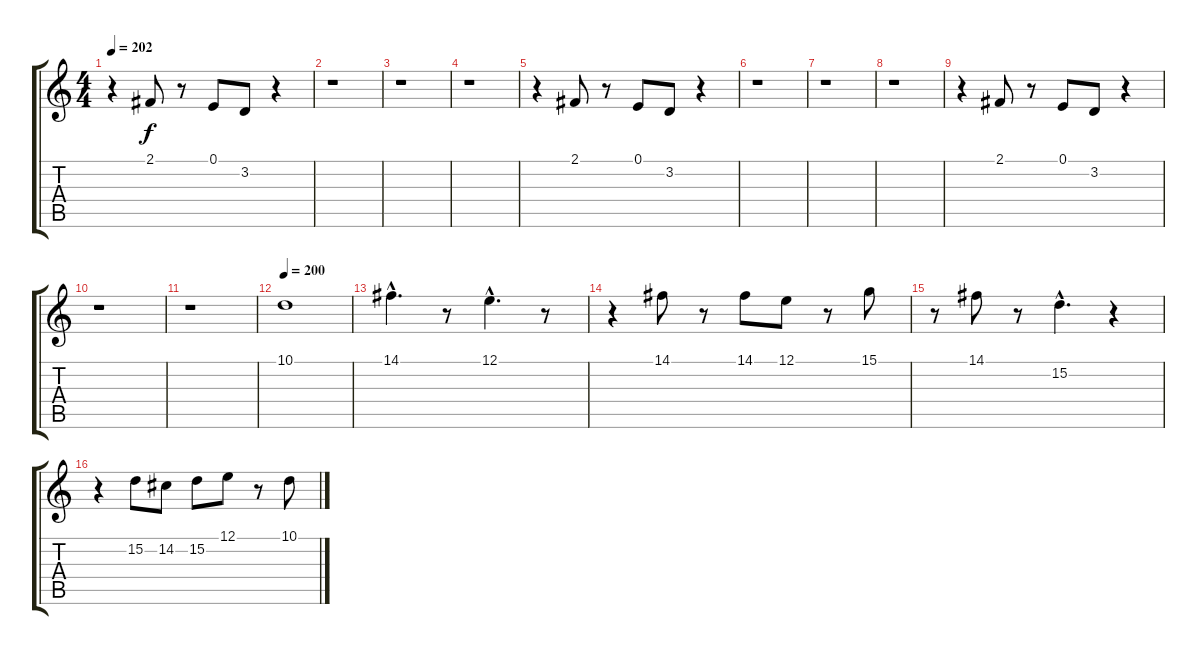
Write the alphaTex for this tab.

\track "" {instrument trumpet}
\staff {score tabs}
\tuning (E4 B3 G3 D3 A2 E2) {hide}
\ts (4 4)
\tempo 202
\clef g2
\ks c
r.4{dy f} 2.1.8 r.8 0.1.8 3.2.8 r.4 |
r.1 |
r.1 |
r.1 |
r.4 2.1.8 r.8 0.1.8 3.2.8 r.4 |
r.1 |
r.1 |
r.1 |
r.4 2.1.8 r.8 0.1.8 3.2.8 r.4 |
r.1 |
r.1 |
\tempo 200
10.1.1 |
14.1{hac}.4{d} r.8 12.1{hac}.4{d} r.8 |
r.4 14.1.8 r.8 14.1.8 12.1.8 r.8 15.1.8 |
r.8 14.1.8 r.8 15.2{hac}.4{d} r.4 |
r.4 15.2.8 14.2.8 15.2.8 12.1.8 r.8 10.1.8
